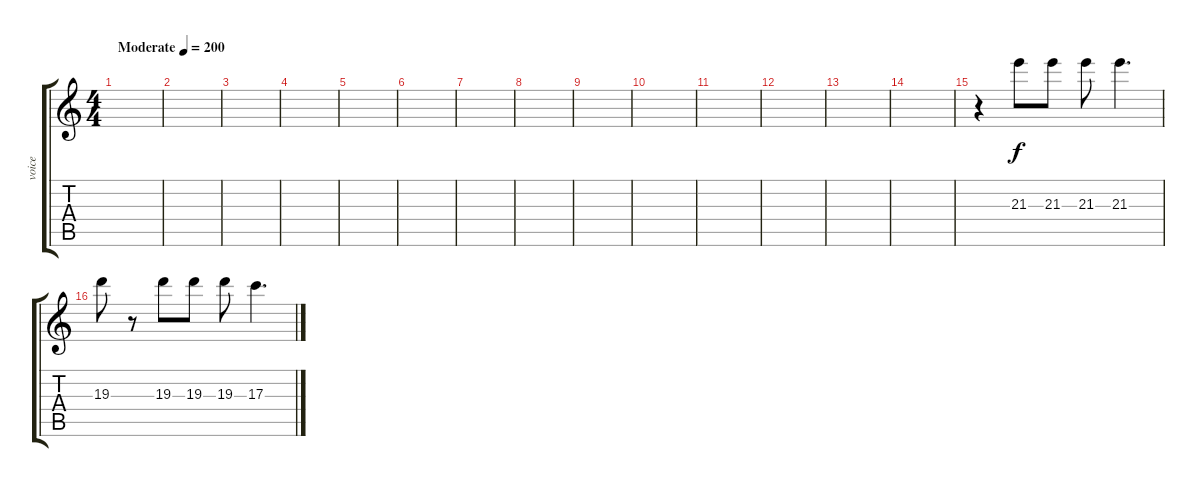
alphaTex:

\track ("voice" "voice") {instrument overdrivenguitar}
\staff {score tabs}
\tuning (E4 B3 G3 D3 A2 E2) {hide}
\ts (4 4)
\tempo (200 "Moderate")
\clef g2
\ks c
|
|
|
|
|
|
|
|
|
|
|
|
|
|
r.4 21.3.8 21.3.8 21.3.8 21.3.4{d} |
19.3.8 r.8 19.3.8 19.3.8 19.3.8 17.3.4{d}
